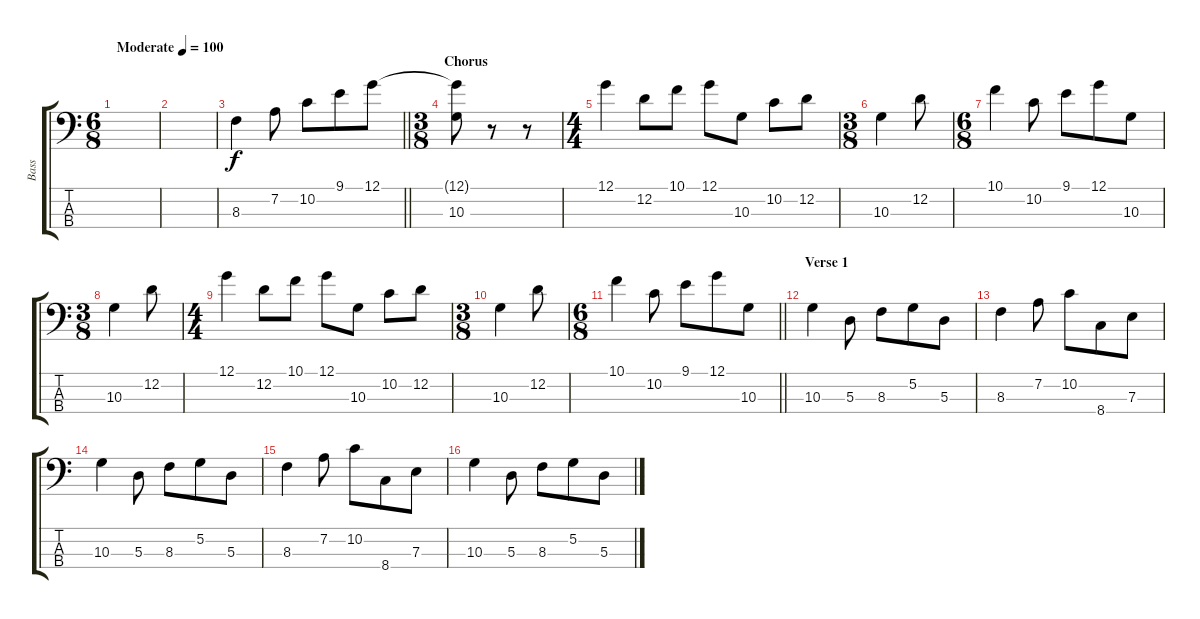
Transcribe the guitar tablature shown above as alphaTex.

\track ("Bass" "Bass") {instrument electricbassfinger}
\staff {score tabs}
\tuning (G2 D2 A1 E1) {hide}
\ts (6 8)
\tempo (100 "Moderate")
\clef f4
\ks c
|
|
\barLineRight lightlight
8.3.4 7.2.8 10.2.8 9.1.8 12.1.8 |
\ts (3 8)
\section ("" "Chorus")
(12.1{t} 10.3).8 r.8 r.8 |
\ts (4 4)
12.1.4 12.2.8 10.1.8 12.1.8 10.3.8 10.2.8 12.2.8 |
\ts (3 8)
10.3.4 12.2.8 |
\ts (6 8)
10.1.4 10.2.8 9.1.8 12.1.8 10.3.8 |
\ts (3 8)
10.3.4 12.2.8 |
\ts (4 4)
12.1.4 12.2.8 10.1.8 12.1.8 10.3.8 10.2.8 12.2.8 |
\ts (3 8)
10.3.4 12.2.8 |
\ts (6 8)
\barLineRight lightlight
10.1.4 10.2.8 9.1.8 12.1.8 10.3.8 |
\section ("" "Verse 1")
10.3.4 5.3.8 8.3.8 5.2.8 5.3.8 |
8.3.4 7.2.8 10.2.8 8.4.8 7.3.8 |
10.3.4 5.3.8 8.3.8 5.2.8 5.3.8 |
8.3.4 7.2.8 10.2.8 8.4.8 7.3.8 |
10.3.4 5.3.8 8.3.8 5.2.8 5.3.8
